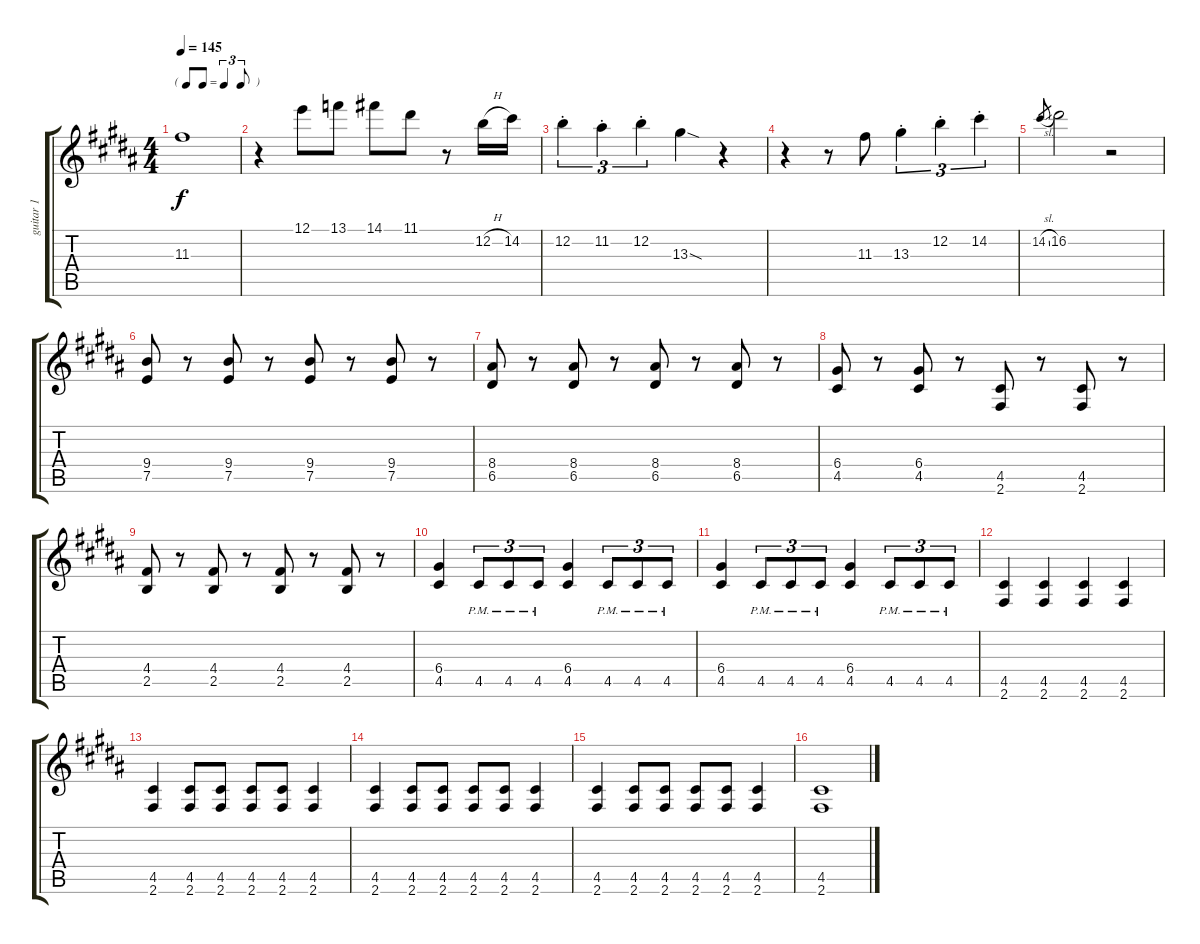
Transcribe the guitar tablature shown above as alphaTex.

\track ("guitar 1" "guitar 1") {instrument overdrivenguitar}
\staff {score tabs}
\tuning (E4 B3 G3 D3 A2 E2) {hide}
\ts (4 4)
\tf triplet8th
\tempo 145
\clef g2
\ks b
11.3.1{dy f} |
r.4 12.1.8 13.1.8 14.1.8 11.1.8 r.8 12.2{h}.16 14.2.16 |
12.2{st}.4{tu (3 2)} 11.2{st}.4{tu (3 2)} 12.2{st}.4{tu (3 2)} 13.3{sod}.4 r.4 |
r.4 r.8 11.3.8 13.3{st}.4{tu (3 2)} 12.2{st}.4{tu (3 2)} 14.2{st}.4{tu (3 2)} |
14.2{sl}.8{gr} 16.2.2 r.2 |
(9.4 7.5).8{instrument overdrivenguitar} r.8 (9.4 7.5).8 r.8 (9.4 7.5).8 r.8 (9.4 7.5).8 r.8 |
(8.4 6.5).8 r.8 (8.4 6.5).8 r.8 (8.4 6.5).8 r.8 (8.4 6.5).8 r.8 |
(6.4 4.5).8 r.8 (6.4 4.5).8 r.8 (4.5 2.6).8 r.8 (4.5 2.6).8 r.8 |
(4.4 2.5).8 r.8 (4.4 2.5).8 r.8 (4.4 2.5).8 r.8 (4.4 2.5).8 r.8 |
(6.4 4.5).4 4.5{pm}.8{tu (3 2)} 4.5{pm}.8{tu (3 2)} 4.5{pm}.8{tu (3 2)} (6.4 4.5).4 4.5{pm}.8{tu (3 2)} 4.5{pm}.8{tu (3 2)} 4.5{pm}.8{tu (3 2)} |
(6.4 4.5).4 4.5{pm}.8{tu (3 2)} 4.5{pm}.8{tu (3 2)} 4.5{pm}.8{tu (3 2)} (6.4 4.5).4 4.5{pm}.8{tu (3 2)} 4.5{pm}.8{tu (3 2)} 4.5{pm}.8{tu (3 2)} |
(4.5 2.6).4 (4.5 2.6).4 (4.5 2.6).4 (4.5 2.6).4 |
(4.5 2.6).4 (4.5 2.6).8 (4.5 2.6).8 (4.5 2.6).8 (4.5 2.6).8 (4.5 2.6).4 |
(4.5 2.6).4 (4.5 2.6).8 (4.5 2.6).8 (4.5 2.6).8 (4.5 2.6).8 (4.5 2.6).4 |
(4.5 2.6).4 (4.5 2.6).8 (4.5 2.6).8 (4.5 2.6).8 (4.5 2.6).8 (4.5 2.6).4 |
(4.5 2.6).1
